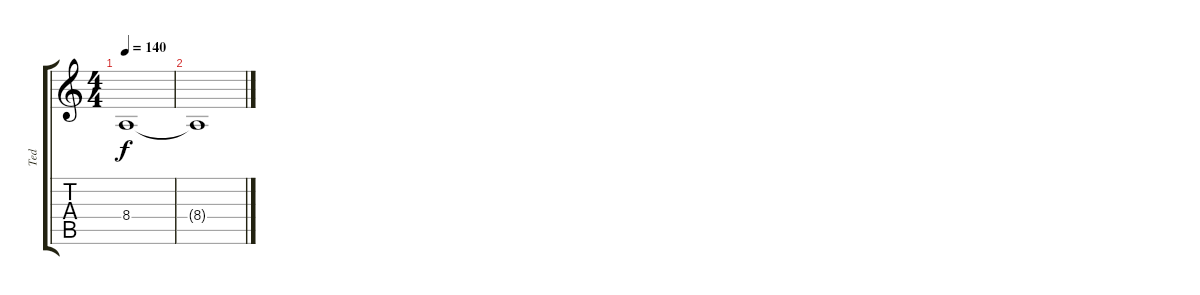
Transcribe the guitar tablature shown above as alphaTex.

\track ("Ted" "Ted") {instrument stringensemble1}
\staff {score tabs}
\tuning (Eb4 Bb3 Gb3 Db3 Ab2 Db2) {hide}
\ts (4 4)
\tempo 140
\clef g2
\ks c
8.4{t}.1{dy f} |
8.4{t}.1
